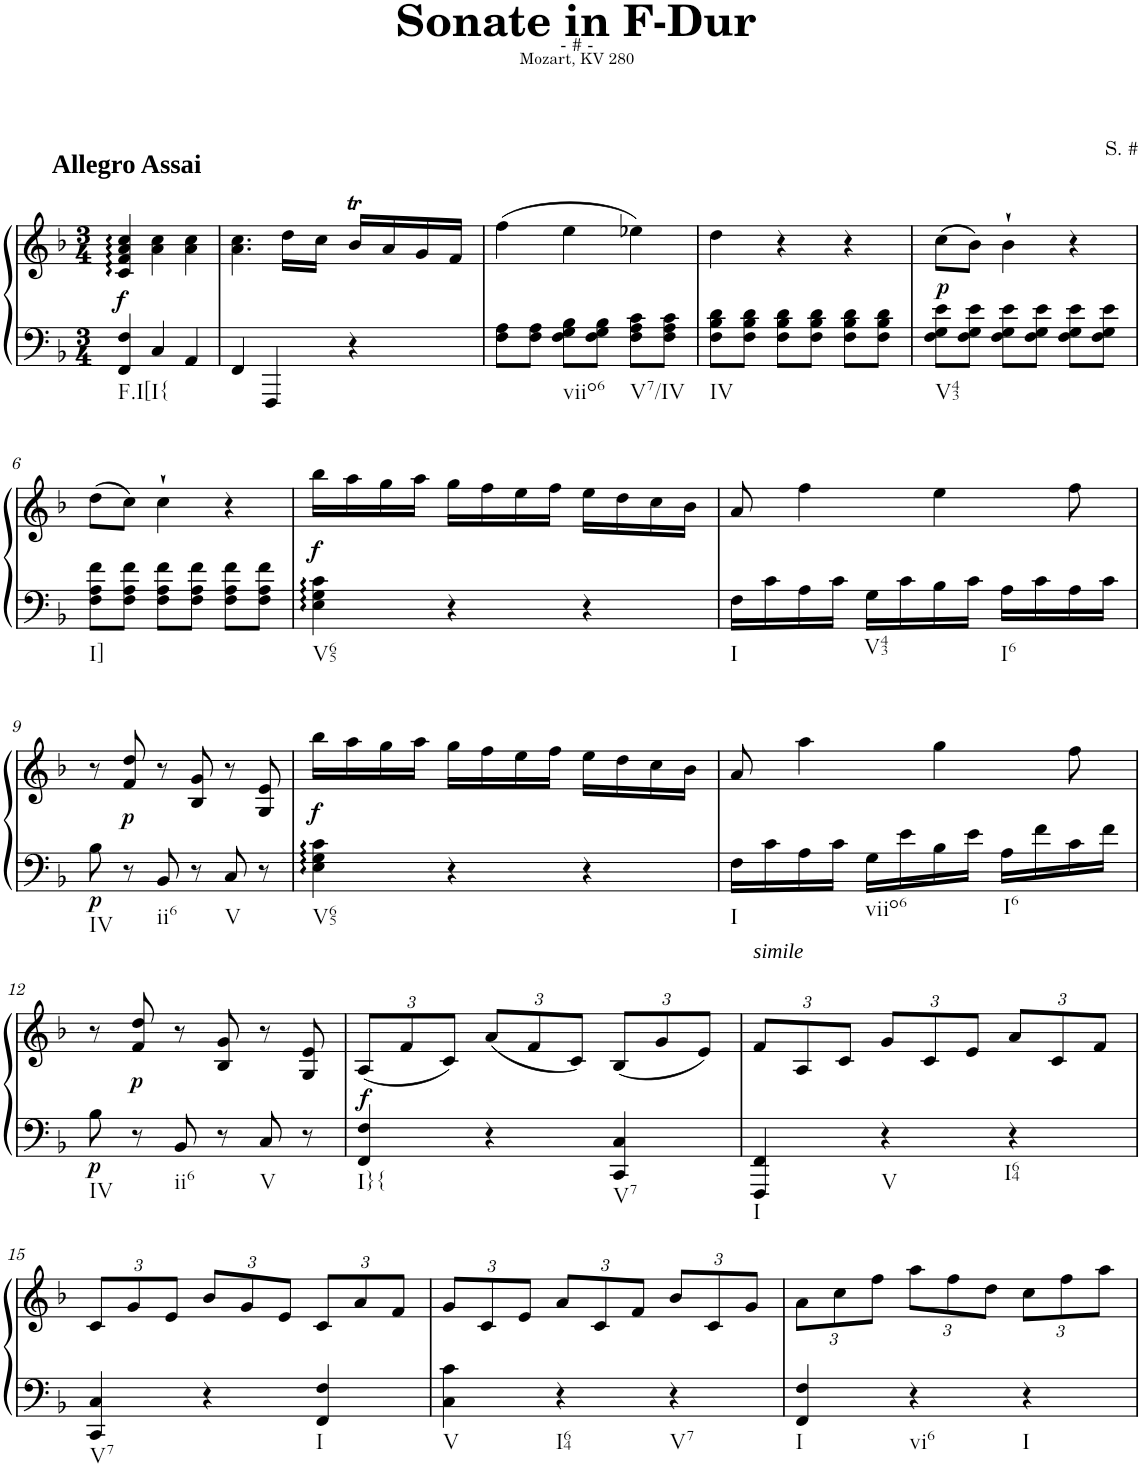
**kern	**kern	**dynam
*part1	*part1	*part1
*staff2	*staff1	*staff1/2
*I"Klavier linke Hand	*	*
*clefF4	*clefG2	*
*k[b-]	*k[b-]	*
*M3/4	*M3/4	*
=1	=1	=1
!	!LO:TX:a:B:t=Allegro Assai	!
!LO:TX:b:t=F.I[I{	!	!
!	!	!LO:DY:b
4FF/ 4F/	4c/ 4f/ 4a/ 4cc/	f
4C/	4a\ 4cc\	.
4AA/	4a\ 4cc\	.
=2	=2	=2
4FF/	4.a\ 4.cc\	.
4FFF/	.	.
.	16dd\LL	.
.	16cc\JJ	.
4r	16b-T/LL	.
.	16a/	.
.	16g/	.
.	16f/JJ	.
=3	=3	=3
8F\ 8A\L	(4ff\	.
8F\ 8A\J	.	.
!LO:TX:b:t=viio6	!	!
8F\ 8G\ 8B-\L	4ee\	.
8F\ 8G\ 8B-\J	.	.
!LO:TX:b:t=V7/IV	!	!
8F\ 8A\ 8c\L	4ee-X\)	.
8F\ 8A\ 8c\J	.	.
=4	=4	=4
!LO:TX:b:t=IV	!	!
8F\ 8B-\ 8d\L	4dd\	.
8F\ 8B-\ 8d\J	.	.
8F\ 8B-\ 8d\L	4r	.
8F\ 8B-\ 8d\J	.	.
8F\ 8B-\ 8d\L	4r	.
8F\ 8B-\ 8d\J	.	.
=5	=5	=5
!LO:TX:b:t=V43	!	!
!	!	!LO:DY:b
8F\ 8G\ 8e\L	(8cc\L	p
8F\ 8G\ 8e\J	8b-\J)	.
8F\ 8G\ 8e\L	4b-`\	.
8F\ 8G\ 8e\J	.	.
8F\ 8G\ 8e\L	4r	.
8F\ 8G\ 8e\J	.	.
!!LO:LB:g=z
=6	=6	=6
!LO:TX:b:t=I]	!	!
8F\ 8A\ 8f\L	(8dd\L	.
8F\ 8A\ 8f\J	8cc\J)	.
8F\ 8A\ 8f\L	4cc`\	.
8F\ 8A\ 8f\J	.	.
8F\ 8A\ 8f\L	4r	.
8F\ 8A\ 8f\J	.	.
=7	=7	=7
!LO:TX:b:t=V65	!	!
!	!	!LO:DY:b
4E\ 4G\ 4c\	16bb-\LL	f
.	16aa\	.
.	16gg\	.
.	16aa\JJ	.
4r	16gg\LL	.
.	16ff\	.
.	16ee\	.
.	16ff\JJ	.
4r	16ee\LL	.
.	16dd\	.
.	16cc\	.
.	16b-\JJ	.
=8	=8	=8
!LO:TX:b:t=I	!	!
16F\LL	8a/	.
16c\	.	.
16A\	4ff\	.
16c\JJ	.	.
!LO:TX:b:t=V43	!	!
16G\LL	.	.
16c\	.	.
16B-\	4ee\	.
16c\JJ	.	.
!LO:TX:b:t=I6	!	!
16A\LL	.	.
16c\	.	.
16A\	8ff\	.
16c\JJ	.	.
!!LO:LB:g=z
=9	=9	=9
!LO:TX:b:t=IV	!	!
!	!	!LO:DY:b=2
8B-\	8r	p
!	!	!LO:DY:b
8r	8f/ 8dd/	p
!LO:TX:b:t=ii6	!	!
8BB-/	8r	.
8r	8B-/ 8g/	.
!LO:TX:b:t=V	!	!
8C/	8r	.
8r	8G/ 8e/	.
=10	=10	=10
!LO:TX:b:t=V65	!	!
!	!	!LO:DY:b
4E\ 4G\ 4c\	16bb-\LL	f
.	16aa\	.
.	16gg\	.
.	16aa\JJ	.
4r	16gg\LL	.
.	16ff\	.
.	16ee\	.
.	16ff\JJ	.
4r	16ee\LL	.
.	16dd\	.
.	16cc\	.
.	16b-\JJ	.
=11	=11	=11
!LO:TX:b:t=I	!	!
16F\LL	8a/	.
16c\	.	.
16A\	4aa\	.
16c\JJ	.	.
!LO:TX:b:t=viio6	!	!
16G\LL	.	.
16e\	.	.
16B-\	4gg\	.
16e\JJ	.	.
!LO:TX:b:t=I6	!	!
16A\LL	.	.
16f\	.	.
16c\	8ff\	.
16f\JJ	.	.
!!LO:LB:g=z
=12	=12	=12
!LO:TX:b:t=IV	!	!
!	!	!LO:DY:b=2
8B-\	8r	p
!	!	!LO:DY:b
8r	8f/ 8dd/	p
!LO:TX:b:t=ii6	!	!
8BB-/	8r	.
8r	8B-/ 8g/	.
!LO:TX:b:t=V	!	!
8C/	8r	.
8r	8G/ 8e/	.
=13	=13	=13
*	*Xbrackettup	*
!LO:TX:b:t=I}{	!	!
!	!	!LO:DY:a=2
4FF/ 4F/	(12A/L	f
.	12f/	.
.	12c/J)	.
4r	(12a/L	.
.	12f/	.
.	12c/J)	.
!LO:TX:b:t=V7	!	!
4CC/ 4C/	(12B-/L	.
.	12g/	.
.	12e/J)	.
=14	=14	=14
!	!LO:TX:a:i:t=simile	!
!LO:TX:b:t=I	!	!
4FFF/ 4FF/	12f/L	.
.	12A/	.
.	12c/J	.
!LO:TX:b:t=V	!	!
4r	12g/L	.
.	12c/	.
.	12e/J	.
!LO:TX:b:t=I64	!	!
4r	12a/L	.
.	12c/	.
.	12f/J	.
!!LO:LB:g=z
=15	=15	=15
!LO:TX:b:t=V7	!	!
4CC/ 4C/	12c/L	.
.	12g/	.
.	12e/J	.
4r	12b-/L	.
.	12g/	.
.	12e/J	.
!LO:TX:b:t=I	!	!
4FF/ 4F/	12c/L	.
.	12a/	.
.	12f/J	.
=16	=16	=16
!LO:TX:b:t=V	!	!
4C\ 4c\	12g/L	.
.	12c/	.
.	12e/J	.
!LO:TX:b:t=I64	!	!
4r	12a/L	.
.	12c/	.
.	12f/J	.
!LO:TX:b:t=V7	!	!
4r	12b-/L	.
.	12c/	.
.	12g/J	.
=17	=17	=17
!LO:TX:b:t=I	!	!
4FF/ 4F/	12a\L	.
.	12cc\	.
.	12ff\J	.
!LO:TX:b:t=vi6	!	!
4r	12aa\L	.
.	12ff\	.
.	12dd\J	.
!LO:TX:b:t=I	!	!
4r	12cc\L	.
.	12ff\	.
.	12aa\J	.
=	=	=
*-	*-	*-
